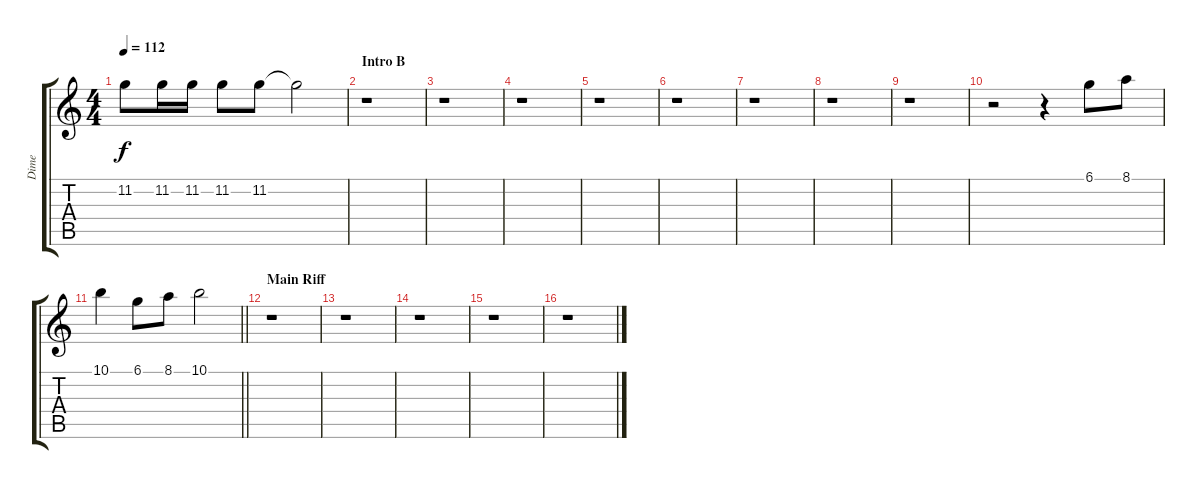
\track ("Dime" "Dime") {instrument acousticguitarsteel}
\staff {score tabs}
\tuning (Db4 Ab3 E3 B2 Gb2 Db2) {hide}
\ts (4 4)
\tempo 112
\clef g2
\ks c
11.2.8{dy f} 11.2.16 11.2.16 11.2.8 11.2.8 11.2{t}.2 |
\section ("" "Intro B")
r.1 |
r.1 |
r.1 |
r.1 |
r.1 |
r.1 |
r.1 |
r.1 |
r.2 r.4 6.1.8 8.1.8 |
\barLineRight lightlight
10.1.4 6.1.8 8.1.8 10.1.2 |
\section ("" "Main Riff")
r.1 |
r.1 |
r.1 |
r.1 |
r.1
